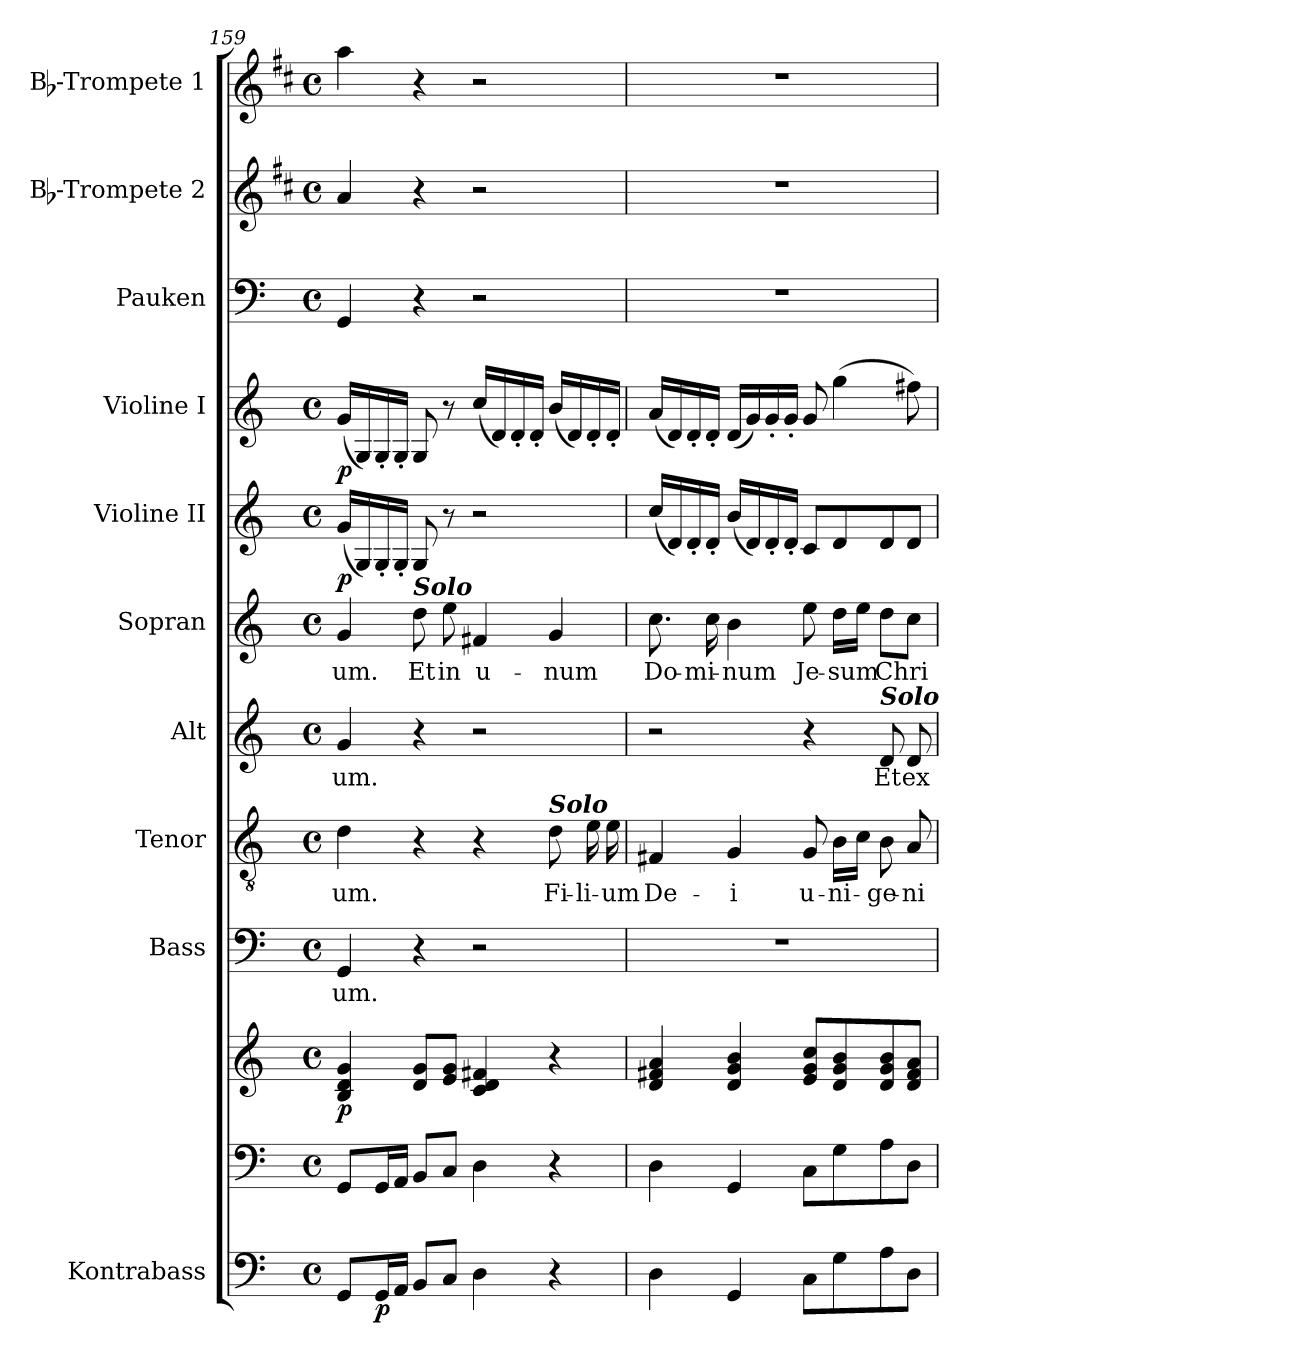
**kern	**dynam	**kern	**kern	**dynam	**kern	**text	**kern	**text	**kern	**text	**kern	**text	**kern	**dynam	**kern	**dynam	**kern	**kern	**kern
*part11	*part11	*part10	*part10	*part10	*part9	*part9	*part8	*part8	*part7	*part7	*part6	*part6	*part5	*part5	*part4	*part4	*part3	*part2	*part1
*staff12	*staff12	*staff11	*staff10	*staff10/11	*staff9	*staff9	*staff8	*staff8	*staff7	*staff7	*staff6	*staff6	*staff5	*staff5	*staff4	*staff4	*staff3	*staff2	*staff1
*I"Kontrabass	*	*	*	*	*I"Bass	*	*I"Tenor	*	*I"Alt	*	*I"Sopran	*	*I"Violine II	*	*I"Violine I	*	*I"Pauken	*I"Bb-Trompete 2	*I"Bb-Trompete 1
*I'Kb.	*	*	*	*	*I'B.	*	*I'T.	*	*I'A.	*	*I'S.	*	*I'Vl. II	*	*I'Vl. I	*	*I'Pk.	*I'Bb Trp. 2	*I'Bb Trp. 1
*clefF4	*	*clefF4	*clefG2	*	*clefF4	*	*clefGv2	*	*clefG2	*	*clefG2	*	*clefG2	*	*clefG2	*	*clefF4	*clefG2	*clefG2
*ITrd7c12	*	*	*	*	*	*	*	*	*	*	*	*	*	*	*	*	*	*ITrd1c2	*ITrd1c2
*k[]	*	*k[]	*k[]	*	*k[]	*	*k[]	*	*k[]	*	*k[]	*	*k[]	*	*k[]	*	*k[]	*k[]	*k[]
*C:	*	*C:	*C:	*	*C:	*	*C:	*	*C:	*	*C:	*	*C:	*	*C:	*	*C:	*C:	*C:
*M4/4	*	*M4/4	*M4/4	*	*M4/4	*	*M4/4	*	*M4/4	*	*M4/4	*	*M4/4	*	*M4/4	*	*M4/4	*M4/4	*M4/4
*met(c)	*	*met(c)	*met(c)	*	*met(c)	*	*met(c)	*	*met(c)	*	*met(c)	*	*met(c)	*	*met(c)	*	*met(c)	*met(c)	*met(c)
=159	=159	=159	=159	=159	=159	=159	=159	=159	=159	=159	=159	=159	=159	=159	=159	=159	=159	=159	=159
!	!	!	!	!LO:DY:b	!	!LO:LY:b	!	!LO:LY:b	!	!LO:LY:b	!	!LO:LY:b	!	!LO:DY:b	!	!LO:DY:b	!	!	!
8GGG/L	.	8GG/L	4B/ 4d/ 4g/	p	4GG/	-um.	4d\	-um.	4g/	-um.	4g/	-um.	(<16g/LL	p	(<16g/LL	p	4GG/	4g/	4gg\
.	.	.	.	.	.	.	.	.	.	.	.	.	16G/)	.	16G/)	.	.	.	.
!	!LO:DY:b	!	!	!	!	!	!	!	!	!	!	!	!	!	!	!	!	!	!
16GGG/L	p	16GG/L	.	.	.	.	.	.	.	.	.	.	16G'</	.	16G'</	.	.	.	.
16AAA/JJ	.	16AA/JJ	.	.	.	.	.	.	.	.	.	.	16G'</JJ	.	16G'</JJ	.	.	.	.
!	!	!	!	!	!	!	!	!	!	!	!LO:TX:a:Bi:t=Solo	!	!	!	!	!	!	!	!
!	!	!	!	!	!	!	!	!	!	!	!	!LO:LY:b	!	!	!	!	!	!	!
8BBB/L	.	8BB/L	8d/ 8g/L	.	4r	.	4r	.	4r	.	8dd\	Et	8G/	.	8G/	.	4r	4r	4r
!	!	!	!	!	!	!	!	!	!	!	!	!LO:LY:b	!	!	!	!	!	!	!
8CC/J	.	8C/J	8e/ 8g/J	.	.	.	.	.	.	.	8ee\	in	8r	.	8r	.	.	.	.
!	!	!	!	!	!	!	!	!	!	!	!	!LO:LY:b	!	!	!	!	!	!	!
4DD\	.	4D\	4c/ 4d/ 4f#X/	.	2r	.	4r	.	2r	.	4f#X/	u-	2r	.	(<16cc/LL	.	2r	2r	2r
.	.	.	.	.	.	.	.	.	.	.	.	.	.	.	16d/)	.	.	.	.
.	.	.	.	.	.	.	.	.	.	.	.	.	.	.	16d'</	.	.	.	.
.	.	.	.	.	.	.	.	.	.	.	.	.	.	.	16d'</JJ	.	.	.	.
!	!	!	!	!	!	!	!LO:TX:a:Bi:t=Solo	!	!	!	!	!	!	!	!	!	!	!	!
!	!	!	!	!	!	!	!	!LO:LY:b	!	!	!	!LO:LY:b	!	!	!	!	!	!	!
4r	.	4r	4r	.	.	.	8d\	Fi-	.	.	4g/	-num	.	.	(<16b/LL	.	.	.	.
.	.	.	.	.	.	.	.	.	.	.	.	.	.	.	16d/)	.	.	.	.
!	!	!	!	!	!	!	!	!LO:LY:b	!	!	!	!	!	!	!	!	!	!	!
.	.	.	.	.	.	.	16e\	-li-	.	.	.	.	.	.	16d'</	.	.	.	.
!	!	!	!	!	!	!	!	!LO:LY:b	!	!	!	!	!	!	!	!	!	!	!
.	.	.	.	.	.	.	16e\	-um	.	.	.	.	.	.	16d'</JJ	.	.	.	.
=160	=160	=160	=160	=160	=160	=160	=160	=160	=160	=160	=160	=160	=160	=160	=160	=160	=160	=160	=160
!	!	!	!	!	!	!	!	!LO:LY:b	!	!	!	!LO:LY:b	!	!	!	!	!	!	!
4DD\	.	4D\	4d/ 4f#X/ 4a/	.	1r	.	4F#X/	De-	2r	.	8.cc\	Do-	(<16cc/LL	.	(<16a/LL	.	1r	1r	1r
.	.	.	.	.	.	.	.	.	.	.	.	.	16d/)	.	16d/)	.	.	.	.
.	.	.	.	.	.	.	.	.	.	.	.	.	16d'</	.	16d'</	.	.	.	.
!	!	!	!	!	!	!	!	!	!	!	!	!LO:LY:b	!	!	!	!	!	!	!
.	.	.	.	.	.	.	.	.	.	.	16cc\	-mi-	16d'</JJ	.	16d'</JJ	.	.	.	.
!	!	!	!	!	!	!	!	!LO:LY:b	!	!	!	!LO:LY:b	!	!	!	!	!	!	!
4GGG/	.	4GG/	4d/ 4g/ 4b/	.	.	.	4G/	-i	.	.	4b\	-num	(<16b/LL	.	(<16d/LL	.	.	.	.
.	.	.	.	.	.	.	.	.	.	.	.	.	16d/)	.	16g/)	.	.	.	.
.	.	.	.	.	.	.	.	.	.	.	.	.	16d'</	.	16g'</	.	.	.	.
.	.	.	.	.	.	.	.	.	.	.	.	.	16d'</JJ	.	16g'</JJ	.	.	.	.
!	!	!	!	!	!	!	!	!LO:LY:b	!	!	!	!LO:LY:b	!	!	!	!	!	!	!
8CC\L	.	8C\L	8e/ 8g/ 8cc/L	.	.	.	8G/	u-	4r	.	8ee\	Je-	8c/L	.	8g/	.	.	.	.
!	!	!	!	!	!	!	!	!LO:LY:b	!	!	!	!LO:LY:b	!	!	!	!	!	!	!
8GG\	.	8G\	8d/ 8g/ 8b/	.	.	.	16B\LL	-ni-	.	.	16dd\LL	-sum	8d/	.	(>4gg\	.	.	.	.
.	.	.	.	.	.	.	16c\JJ	.	.	.	16ee\JJ	.	.	.	.	.	.	.	.
!	!	!	!	!	!	!	!	!	!LO:TX:a:Bi:t=Solo	!	!	!	!	!	!	!	!	!	!
!	!	!	!	!	!	!	!	!LO:LY:b	!	!LO:LY:b	!	!LO:LY:b	!	!	!	!	!	!	!
8AA\	.	8A\	8d/ 8g/ 8b/	.	.	.	8B\	-ge-	8d/	Et	8dd\L	Chri-	8d/	.	.	.	.	.	.
!	!	!	!	!	!	!	!	!LO:LY:b	!	!LO:LY:b	!	!	!	!	!	!	!	!	!
8DD\J	.	8D\J	8d/ 8f#/ 8a/J	.	.	.	8A/	-ni-	8d/	ex	8cc\J	.	8d/J	.	8ff#X\)	.	.	.	.
=	=	=	=	=	=	=	=	=	=	=	=	=	=	=	=	=	=	=	=
*-	*-	*-	*-	*-	*-	*-	*-	*-	*-	*-	*-	*-	*-	*-	*-	*-	*-	*-	*-
